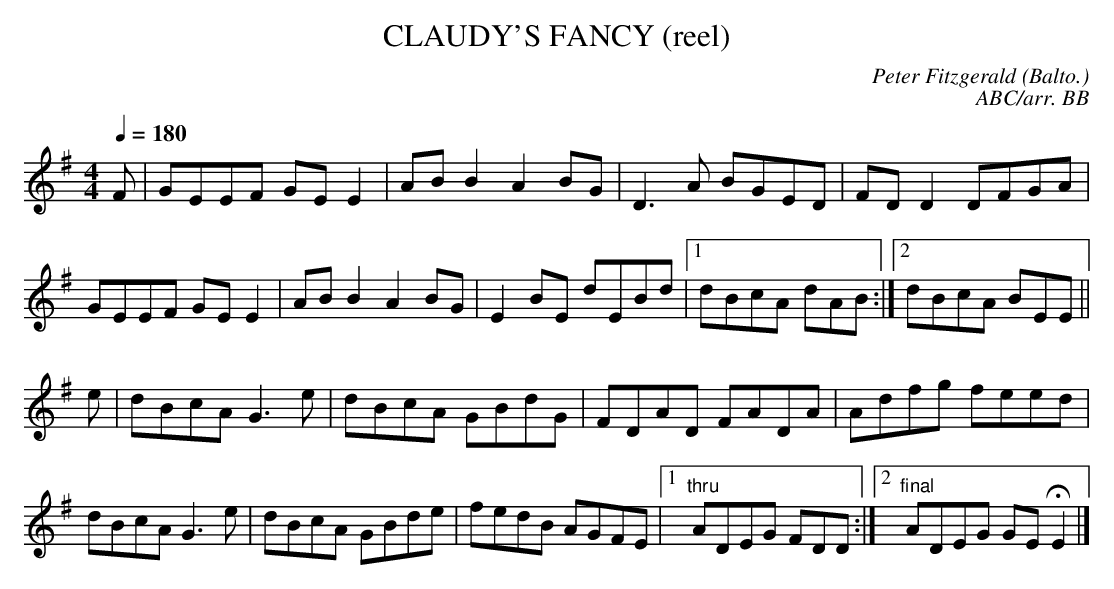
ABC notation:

X:1
T:CLAUDY'S FANCY (reel)
C:Peter Fitzgerald (Balto.)
C:ABC/arr. BB
Q:1/4=180
M:4/4
L:1/8
K:G
F|GEEF GE E2|AB B2 A2 BG|D3 A BGED|FD D2 DFGA|
GEEF GE E2|AB B2 A2 BG|E2 BE dEBd|1 dBcA dAB :|\
[2 dBcA BEE||
e|dBcA G3 e|dBcA GBdG|FDAD FADA|Adfg feed|
dBcA G3 e|dBcA GBde|fedB AGFE|1 "thru"ADEG FDD :|\
[2 "final"ADEG GEHE2|]
